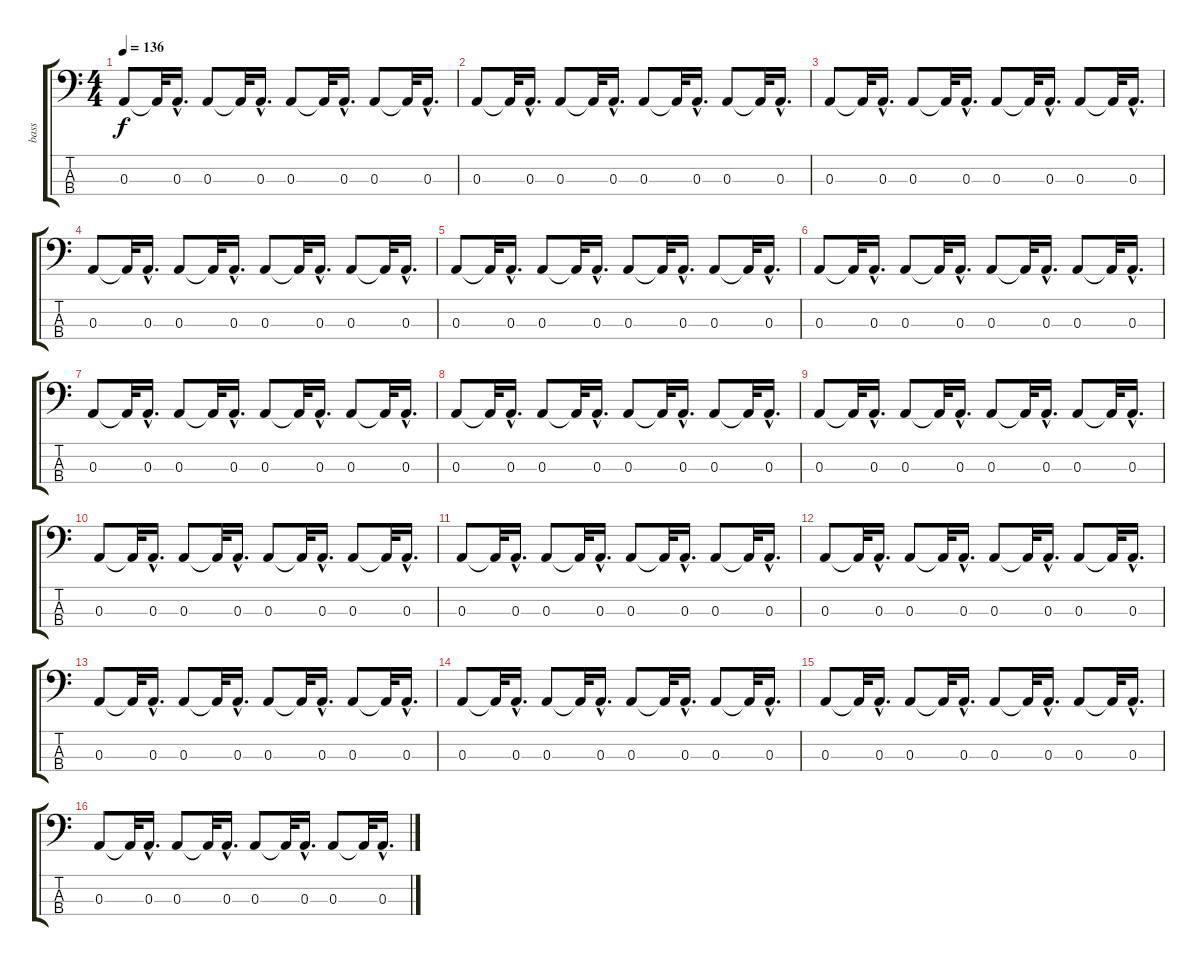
\track ("bass" "bass") {instrument electricbasspick}
\staff {score tabs}
\tuning (G2 D2 A1 E1) {hide}
\ts (4 4)
\tempo 136
\clef f4
\ks c
0.3.8{dy f} 0.3{t}.32 0.3{hac}.16{d} 0.3.8 0.3{t}.32 0.3{hac}.16{d} 0.3.8 0.3{t}.32 0.3{hac}.16{d} 0.3.8 0.3{t}.32 0.3{hac}.16{d} |
0.3.8 0.3{t}.32 0.3{hac}.16{d} 0.3.8 0.3{t}.32 0.3{hac}.16{d} 0.3.8 0.3{t}.32 0.3{hac}.16{d} 0.3.8 0.3{t}.32 0.3{hac}.16{d} |
0.3.8 0.3{t}.32 0.3{hac}.16{d} 0.3.8 0.3{t}.32 0.3{hac}.16{d} 0.3.8 0.3{t}.32 0.3{hac}.16{d} 0.3.8 0.3{t}.32 0.3{hac}.16{d} |
0.3.8 0.3{t}.32 0.3{hac}.16{d} 0.3.8 0.3{t}.32 0.3{hac}.16{d} 0.3.8 0.3{t}.32 0.3{hac}.16{d} 0.3.8 0.3{t}.32 0.3{hac}.16{d} |
0.3.8 0.3{t}.32 0.3{hac}.16{d} 0.3.8 0.3{t}.32 0.3{hac}.16{d} 0.3.8 0.3{t}.32 0.3{hac}.16{d} 0.3.8 0.3{t}.32 0.3{hac}.16{d} |
0.3.8 0.3{t}.32 0.3{hac}.16{d} 0.3.8 0.3{t}.32 0.3{hac}.16{d} 0.3.8 0.3{t}.32 0.3{hac}.16{d} 0.3.8 0.3{t}.32 0.3{hac}.16{d} |
0.3.8 0.3{t}.32 0.3{hac}.16{d} 0.3.8 0.3{t}.32 0.3{hac}.16{d} 0.3.8 0.3{t}.32 0.3{hac}.16{d} 0.3.8 0.3{t}.32 0.3{hac}.16{d} |
0.3.8 0.3{t}.32 0.3{hac}.16{d} 0.3.8 0.3{t}.32 0.3{hac}.16{d} 0.3.8 0.3{t}.32 0.3{hac}.16{d} 0.3.8 0.3{t}.32 0.3{hac}.16{d} |
0.3.8 0.3{t}.32 0.3{hac}.16{d} 0.3.8 0.3{t}.32 0.3{hac}.16{d} 0.3.8 0.3{t}.32 0.3{hac}.16{d} 0.3.8 0.3{t}.32 0.3{hac}.16{d} |
0.3.8 0.3{t}.32 0.3{hac}.16{d} 0.3.8 0.3{t}.32 0.3{hac}.16{d} 0.3.8 0.3{t}.32 0.3{hac}.16{d} 0.3.8 0.3{t}.32 0.3{hac}.16{d} |
0.3.8 0.3{t}.32 0.3{hac}.16{d} 0.3.8 0.3{t}.32 0.3{hac}.16{d} 0.3.8 0.3{t}.32 0.3{hac}.16{d} 0.3.8 0.3{t}.32 0.3{hac}.16{d} |
0.3.8 0.3{t}.32 0.3{hac}.16{d} 0.3.8 0.3{t}.32 0.3{hac}.16{d} 0.3.8 0.3{t}.32 0.3{hac}.16{d} 0.3.8 0.3{t}.32 0.3{hac}.16{d} |
0.3.8 0.3{t}.32 0.3{hac}.16{d} 0.3.8 0.3{t}.32 0.3{hac}.16{d} 0.3.8 0.3{t}.32 0.3{hac}.16{d} 0.3.8 0.3{t}.32 0.3{hac}.16{d} |
0.3.8 0.3{t}.32 0.3{hac}.16{d} 0.3.8 0.3{t}.32 0.3{hac}.16{d} 0.3.8 0.3{t}.32 0.3{hac}.16{d} 0.3.8 0.3{t}.32 0.3{hac}.16{d} |
0.3.8 0.3{t}.32 0.3{hac}.16{d} 0.3.8 0.3{t}.32 0.3{hac}.16{d} 0.3.8 0.3{t}.32 0.3{hac}.16{d} 0.3.8 0.3{t}.32 0.3{hac}.16{d} |
0.3.8 0.3{t}.32 0.3{hac}.16{d} 0.3.8 0.3{t}.32 0.3{hac}.16{d} 0.3.8 0.3{t}.32 0.3{hac}.16{d} 0.3.8 0.3{t}.32 0.3{hac}.16{d}
